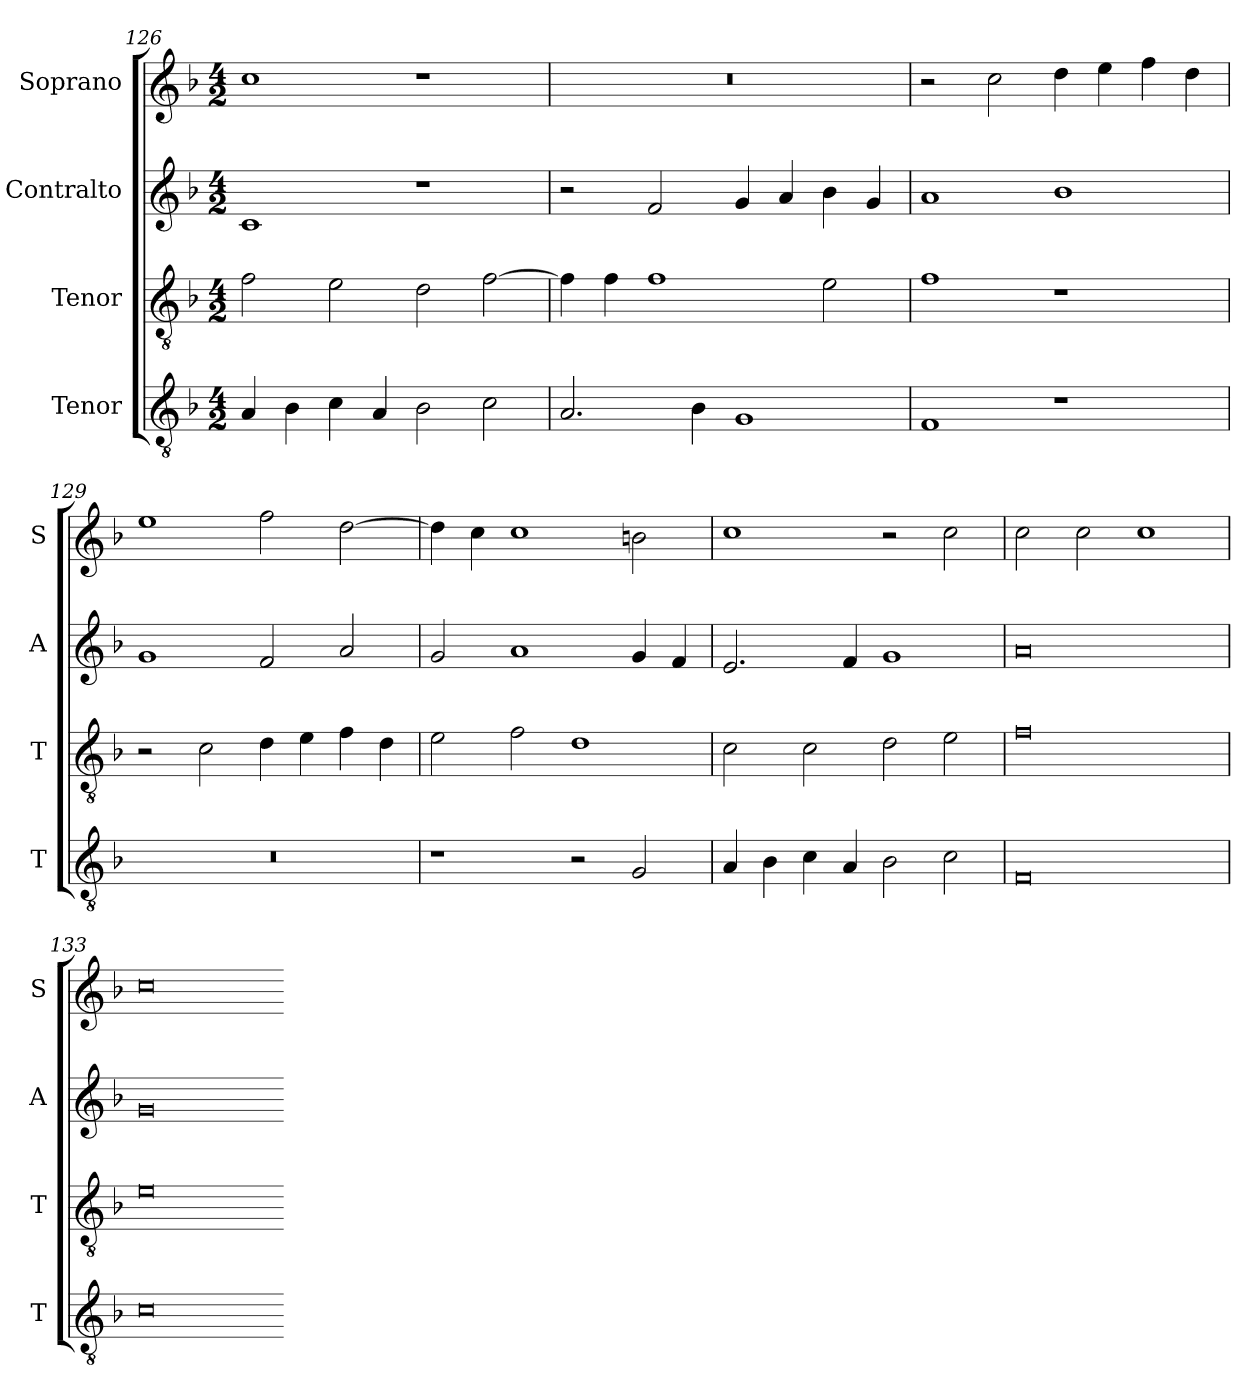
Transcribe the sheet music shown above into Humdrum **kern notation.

**kern	**kern	**kern	**kern
*part4	*part3	*part2	*part1
*staff4	*staff3	*staff2	*staff1
*I"Tenor	*I"Tenor	*I"Contralto	*I"Soprano
*I'T	*I'T	*I'A	*I'S
*clefGv2	*clefGv2	*clefG2	*clefG2
*k[b-]	*k[b-]	*k[b-]	*k[b-]
*F:ion	*F:ion	*F:ion	*F:ion
*M4/2	*M4/2	*M4/2	*M4/2
=126	=126	=126	=126
4A	2f	1c	1cc
4B-	.	.	.
4c	2e	.	.
4A	.	.	.
2B-	2d	1r	1r
2c	[2f	.	.
=127	=127	=127	=127
2.A	4f]	2r	0r
.	4f	.	.
.	1f	2f	.
4B-	.	.	.
1G	.	4g	.
.	.	4a	.
.	2e	4b-	.
.	.	4g	.
=128	=128	=128	=128
1F	1f	1a	2r
.	.	.	2cc
1r	1r	1b-	4dd
.	.	.	4ee
.	.	.	4ff
.	.	.	4dd
=129	=129	=129	=129
0r	2r	1g	1ee
.	2c	.	.
.	4d	2f	2ff
.	4e	.	.
.	4f	2a	[2dd
.	4d	.	.
=130	=130	=130	=130
1r	2e	2g	4dd]
.	.	.	4cc
.	2f	1a	1cc
2r	1d	.	.
2G	.	4g	2bn
.	.	4f	.
=131	=131	=131	=131
4A	2c	2.e	1cc
4B-	.	.	.
4c	2c	.	.
4A	.	4f	.
2B-	2d	1g	2r
2c	2e	.	2cc
=132	=132	=132	=132
0F	0f	0a	2cc
.	.	.	2cc
.	.	.	1cc
=133	=133	=133	=133
0c	0e	0g	0cc
=-	=-	=-	=-
*-	*-	*-	*-
